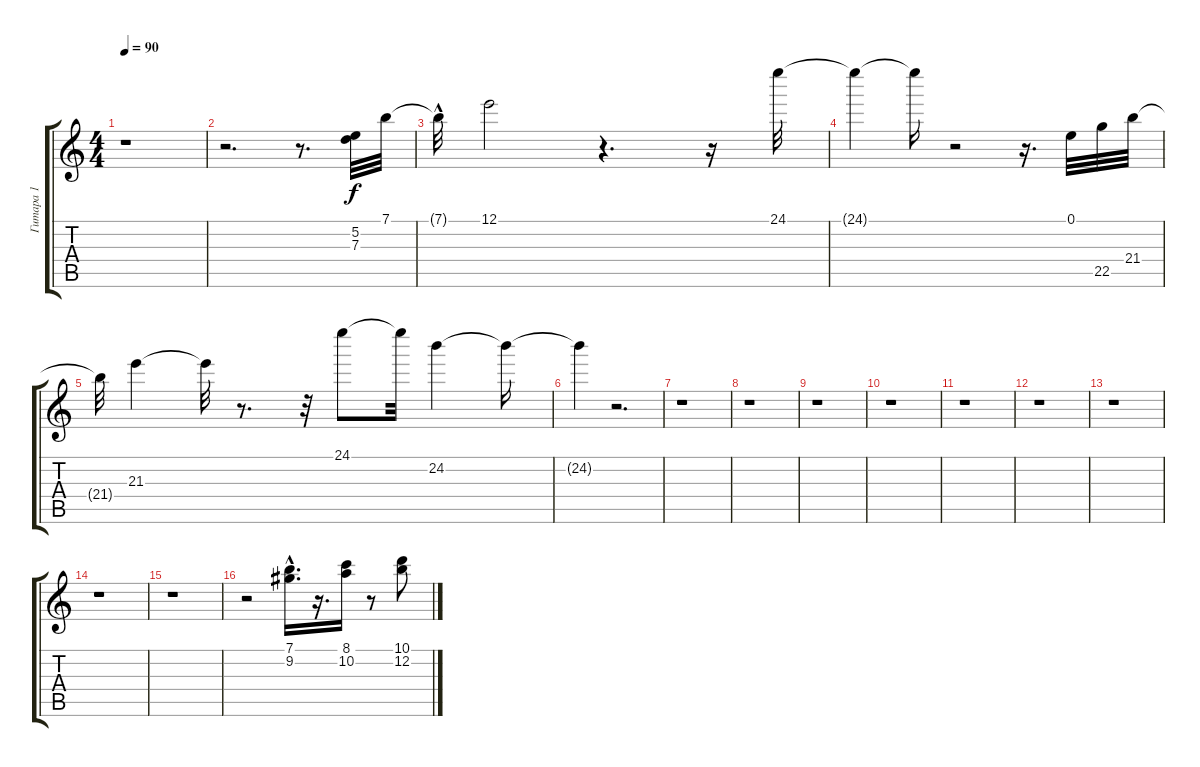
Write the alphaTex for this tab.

\track ("Гитара 1" "Гитара 1") {instrument acousticguitarsteel}
\staff {score tabs}
\tuning (E4 B3 G3 D3 A2 E2) {hide}
\ts (4 4)
\tempo 90
\clef g2
\ks c
r.1{dy f instrument acousticguitarsteel} |
r.2{d} r.8{d} (5.2 7.3).32 7.1.32 |
7.1{hac t}.32 12.1.2 r.4{d} r.16 24.1.32 |
24.1{t}.4 24.1{t}.16 r.2 r.16{d} 0.1.32 22.5.32 21.4.32 |
21.4{t}.32 21.3.4 21.3{t}.32 r.8{d} r.32 24.1.8 24.1{t}.32 24.2.4 24.2{t}.16 |
24.2{t}.4 r.2{d} |
r.1 |
r.1 |
r.1 |
r.1 |
r.1 |
r.1 |
r.1 |
r.1 |
r.1 |
r.2 (7.1{hac} 9.2{hac}).16{d} r.16{d} (8.1 10.2).16 r.8 (10.1 12.2).8
